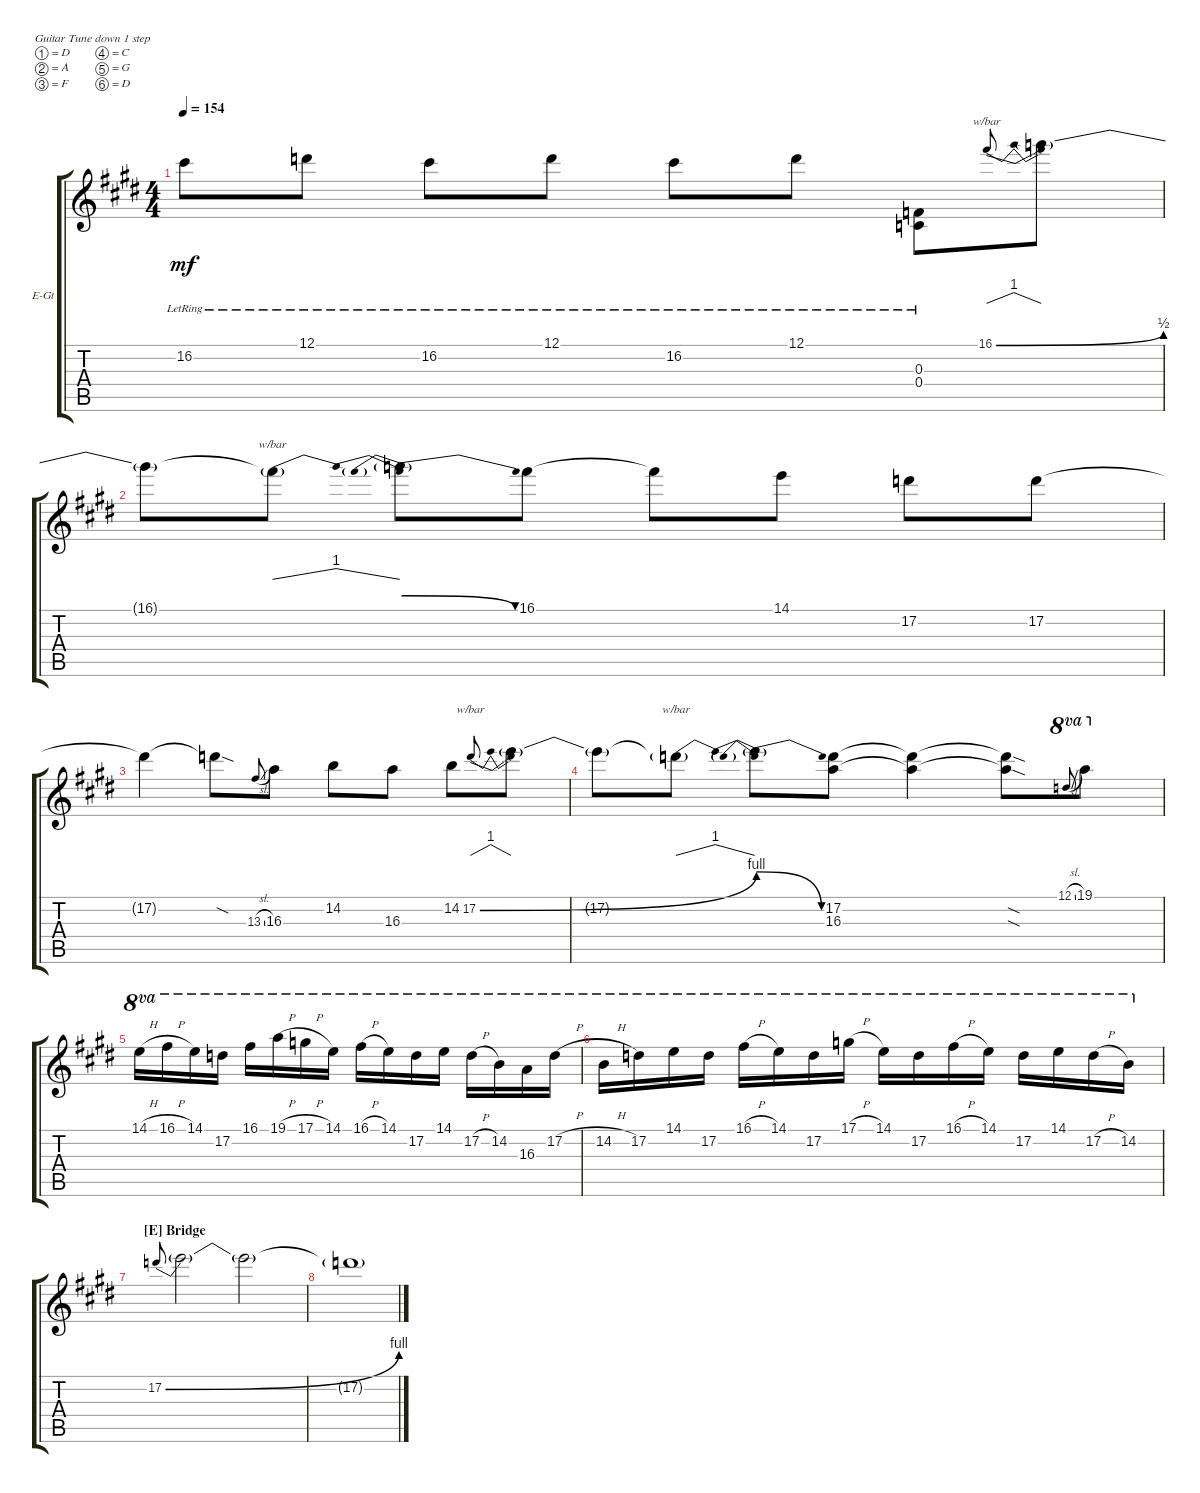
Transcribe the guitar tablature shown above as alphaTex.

\defaultSystemsLayout 4
\bracketExtendMode groupsimilarinstruments
\firstSystemTrackNameOrientation horizontal
\otherSystemsTrackNameOrientation horizontal
\track ("Rob Caggiano" "E-Gt") {instrument distortionguitar}
\staff {score tabs}
\tuning (D4 A3 F3 C3 G2 D2)
\ts (4 4)
\tempo 154
\clef g2
\ks e
16.2{lr}.8{dy mf} 12.1{lr}.8 16.2{lr}.8 12.1{lr}.8 16.2{lr}.8 12.1{lr}.8 (0.3{lr} 0.4{lr}).8 16.1{be (bend 0 0 15.6 2)}.8{tbe (dip default 0 0 14.399999999999999 4 15 4 30 0) gr onbeat} 16.1{t}.8 |
16.1{t}.8 16.1{t}.8{tbe (dip default 0 0 15 4 30 0)} 16.1{be (prebendrelease 0 2 15 0) t}.8 16.1.8 16.1{t}.8 14.1.8 17.2.8 17.2.8 |
17.2{t}.4 17.2{sod t}.8 13.3{sl}.8{gr onbeat} 16.3.8 14.2.8 16.3.8 14.2.8 17.2{be (bend 0 0 15 4)}.8{tbe (dip default 0 0 14.399999999999999 4 15 4 30 0) gr onbeat} 17.2{t}.8 |
17.2{t}.8 17.2{t}.8{tbe (dip default 0 0 13.799999999999999 4 15 4 30 0)} 17.2{be (prebendrelease 0 4 15 0) t}.8 (17.2 16.3).8 (16.3{t} 17.2{t}).4 (17.2{sod t} 16.3{sod t}).8 12.1{sl}.8{ot 8va gr onbeat} 19.1.8{ot 8va} |
14.1{h}.16{ot 8va} 16.1{h}.16{ot 8va} 14.1.16{ot 8va} 17.2.16{ot 8va} 16.1.16{ot 8va} 19.1{h}.16{ot 8va} 17.1{h}.16{ot 8va} 14.1.16{ot 8va} 16.1{h}.16{ot 8va} 14.1.16{ot 8va} 17.2.16{ot 8va} 14.1.16{ot 8va} 17.2{h}.16{ot 8va} 14.2.16{ot 8va} 16.3.16{ot 8va} 17.2{h}.16{ot 8va} |
14.2{h}.16{ot 8va} 17.2.16{ot 8va} 14.1.16{ot 8va} 17.2.16{ot 8va} 16.1{h}.16{ot 8va} 14.1.16{ot 8va} 17.2.16{ot 8va} 17.1{h}.16{ot 8va} 14.1.16{ot 8va} 17.2.16{ot 8va} 16.1{h}.16{ot 8va} 14.1.16{ot 8va} 17.2.16{ot 8va} 14.1.16{ot 8va} 17.2{h}.16{ot 8va} 14.2.16{ot 8va} |
\section ("E" "Bridge")
17.2{be (bend 0 0 15 4)}.8{gr onbeat} 17.2{t}.2 17.2{t}.2 |
17.2{t}.1
